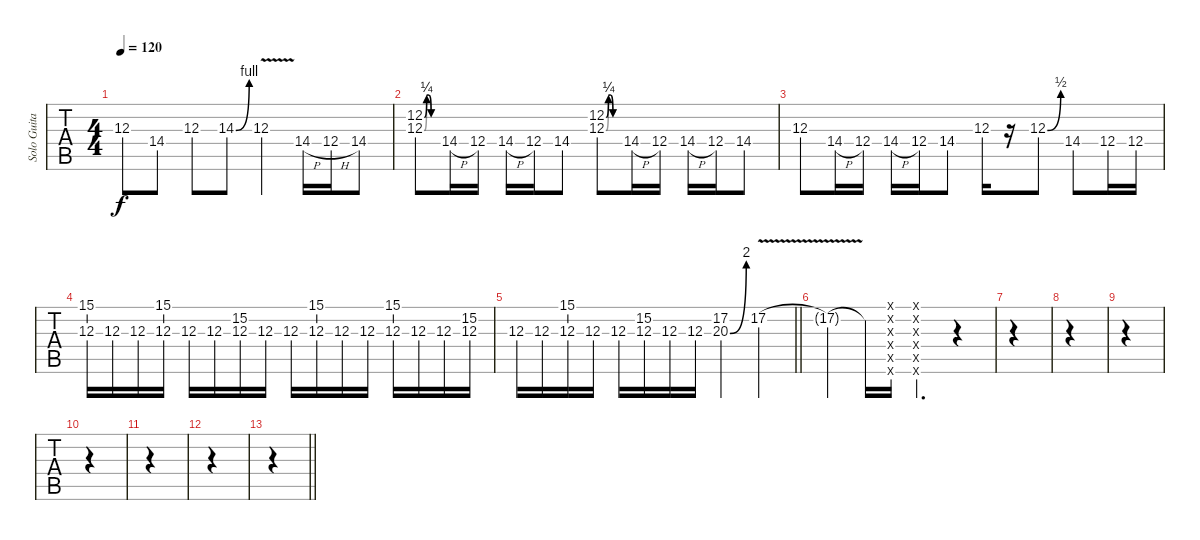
\track ("Solo Guitar" "Solo Guita") {instrument distortionguitar}
\staff {tabs}
\tuning (E4 B3 G3 D3 A2 E2) {hide}
\ts (4 4)
\tempo 120
\clef g2
\ks c
12.3{t}.8{dy f} 14.4.8 12.3.8 14.3{be (bend 0 0 60 4)}.8 12.3{v}.4 14.4{h}.16 12.4{h}.16 14.4.8 |
(12.2{be (custom 0 0 10 1 20 1 30 0 60 0)} 12.3{be (custom 0 0 10 1 20 1 30 0 60 0)}).8 14.4{h}.16 12.4.16 14.4{h}.16 12.4.16 14.4.8 (12.2{be (custom 0 0 10 1 20 1 30 0 60 0)} 12.3{be (custom 0 0 10 1 20 1 30 0 60 0)}).8 14.4{h}.16 12.4.16 14.4{h}.16 12.4.16 14.4.8 |
12.3.8 14.4{h}.16 12.4.16 14.4{h}.16 12.4.16 14.4.8 12.3.16 r.16 12.3{be (bend 0 0 60 2)}.8 14.4.8 12.4.16 12.4.16 |
(15.1 12.3).16 12.3.16 12.3.16 (15.1 12.3).16 12.3.16 12.3.16 (15.2 12.3).16 12.3.16 12.3.16 (15.1 12.3).16 12.3.16 12.3.16 (15.1 12.3).16 12.3.16 12.3.16 (15.2 12.3).16 |
\barLineRight lightlight
12.3.16 12.3.16 (15.1 12.3).16 12.3.16 12.3.16 (15.2 12.3).16 12.3.16 12.3.16 (17.2 20.3{be (bend 0 0 60 8)}).4 17.2{v}.4 |
17.2{t}.4 17.2{t}.16 (0.1{x} 0.2{x} 0.3{x} 0.4{x} 0.5{x} 0.6{x}).16 (0.1{x} 0.2{x} 0.3{x} 0.4{x} 0.5{x} 0.6{x}).4{d} r.4 |
|
|
|
|
|
|
\barLineRight lightlight
